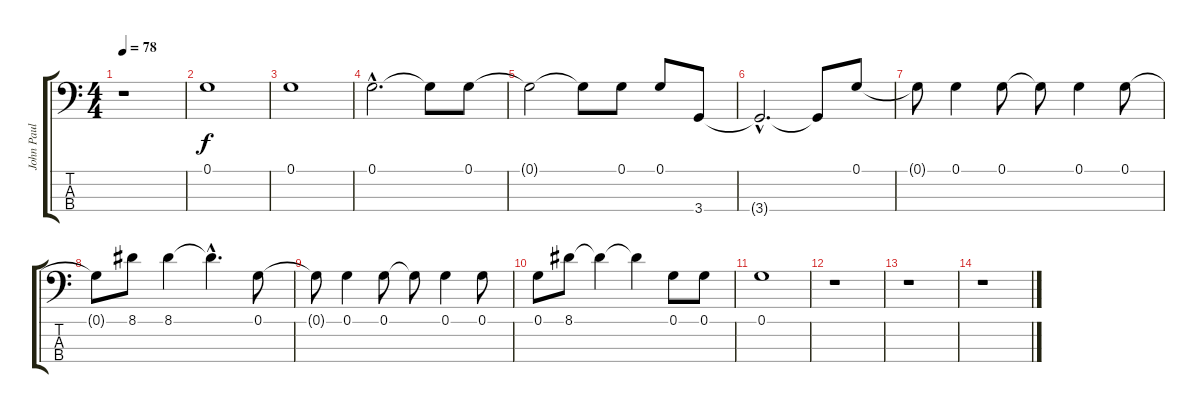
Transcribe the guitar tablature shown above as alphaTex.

\track ("John Paul Jones (Bass)" "John Paul ") {instrument electricbassfinger}
\staff {score tabs}
\tuning (G2 D2 A1 E1) {hide}
\ts (4 4)
\tempo 78
\clef f4
\ks c
r.1{dy f instrument electricbassfinger} |
0.1.1 |
0.1.1 |
0.1{hac}.2{d} 0.1{t}.8 0.1.8 |
0.1{t}.2 0.1{t}.8 0.1.8 0.1.8 3.4.8 |
3.4{hac t}.2{d} 3.4{t}.8 0.1.8 |
0.1{t}.8 0.1.4 0.1.8 0.1{t}.8 0.1.4 0.1.8 |
0.1{t}.8 8.1.8 8.1.4 8.1{hac t}.4{d} 0.1.8 |
0.1{t}.8 0.1.4 0.1.8 0.1{t}.8 0.1.4 0.1.8 |
0.1.8 8.1.8 8.1{t}.4 8.1{t}.4 0.1.8 0.1.8 |
0.1.1 |
r.1 |
r.1 |
r.1
